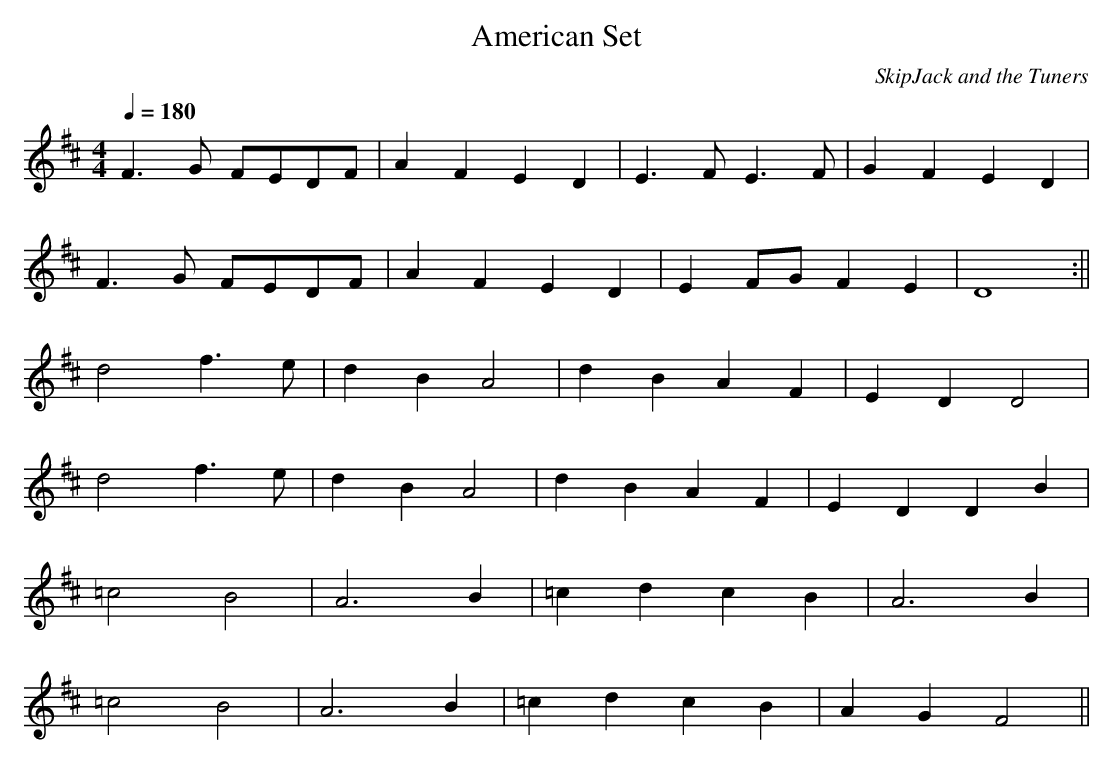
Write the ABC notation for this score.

X:1
T:American Set
M:4/4
L:1/4
Q:1/4=180
O:SkipJack and the Tuners
K:D
F>G F/E/D/F/ | AF ED | E>F E>F | GFED |
F>G F/E/D/F/ | AF ED | EF/G/ FE | D4 :||
d2 f>e | dB A2 | dB AF | ED D2 |
d2 f>e | dB A2 | dB AF | ED DB |
=c2 B2 | A3 B | =cd cB | A3 B |
=c2 B2 | A3 B | =cd cB | AG F2 ||
